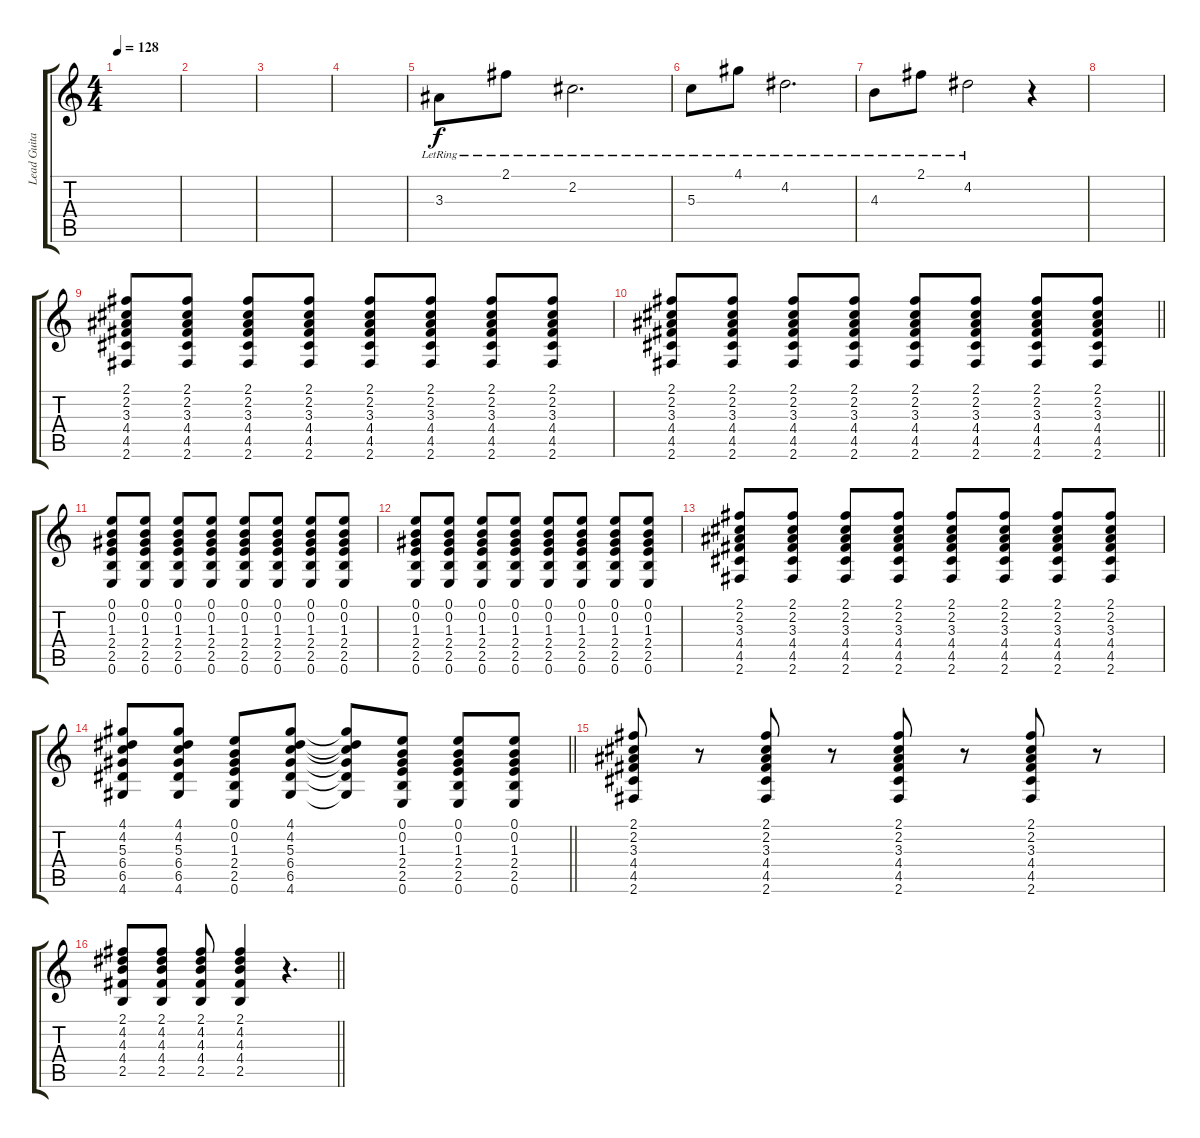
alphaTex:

\track ("Lead Guitar" "Lead Guita") {instrument overdrivenguitar}
\staff {score tabs}
\tuning (E4 B3 G3 D3 A2 E2) {hide}
\ts (4 4)
\tempo 128
\clef g2
\ks c
|
|
|
|
3.3{lr}.8 2.1{lr}.8 2.2{lr}.2{d} |
5.3{lr}.8 4.1{lr}.8 4.2{lr}.2{d} |
4.3{lr}.8 2.1{lr}.8 4.2{lr}.2 r.4 |
|
(2.1 2.2 3.3 4.4 4.5 2.6).8 (2.1 2.2 3.3 4.4 4.5 2.6).8 (2.1 2.2 3.3 4.4 4.5 2.6).8 (2.1 2.2 3.3 4.4 4.5 2.6).8 (2.1 2.2 3.3 4.4 4.5 2.6).8 (2.1 2.2 3.3 4.4 4.5 2.6).8 (2.1 2.2 3.3 4.4 4.5 2.6).8 (2.1 2.2 3.3 4.4 4.5 2.6).8 |
\barLineRight lightlight
(2.1 2.2 3.3 4.4 4.5 2.6).8 (2.1 2.2 3.3 4.4 4.5 2.6).8 (2.1 2.2 3.3 4.4 4.5 2.6).8 (2.1 2.2 3.3 4.4 4.5 2.6).8 (2.1 2.2 3.3 4.4 4.5 2.6).8 (2.1 2.2 3.3 4.4 4.5 2.6).8 (2.1 2.2 3.3 4.4 4.5 2.6).8 (2.1 2.2 3.3 4.4 4.5 2.6).8 |
(0.1 0.2 1.3 2.4 2.5 0.6).8 (0.1 0.2 1.3 2.4 2.5 0.6).8 (0.1 0.2 1.3 2.4 2.5 0.6).8 (0.1 0.2 1.3 2.4 2.5 0.6).8 (0.1 0.2 1.3 2.4 2.5 0.6).8 (0.1 0.2 1.3 2.4 2.5 0.6).8 (0.1 0.2 1.3 2.4 2.5 0.6).8 (0.1 0.2 1.3 2.4 2.5 0.6).8 |
(0.1 0.2 1.3 2.4 2.5 0.6).8 (0.1 0.2 1.3 2.4 2.5 0.6).8 (0.1 0.2 1.3 2.4 2.5 0.6).8 (0.1 0.2 1.3 2.4 2.5 0.6).8 (0.1 0.2 1.3 2.4 2.5 0.6).8 (0.1 0.2 1.3 2.4 2.5 0.6).8 (0.1 0.2 1.3 2.4 2.5 0.6).8 (0.1 0.2 1.3 2.4 2.5 0.6).8 |
(2.1 2.2 3.3 4.4 4.5 2.6).8 (2.1 2.2 3.3 4.4 4.5 2.6).8 (2.1 2.2 3.3 4.4 4.5 2.6).8 (2.1 2.2 3.3 4.4 4.5 2.6).8 (2.1 2.2 3.3 4.4 4.5 2.6).8 (2.1 2.2 3.3 4.4 4.5 2.6).8 (2.1 2.2 3.3 4.4 4.5 2.6).8 (2.1 2.2 3.3 4.4 4.5 2.6).8 |
\barLineRight lightlight
(4.1 4.2 5.3 6.4 6.5 4.6).8 (4.1 4.2 5.3 6.4 6.5 4.6).8 (0.1 0.2 1.3 2.4 2.5 0.6).8 (4.1 4.2 5.3 6.4 6.5 4.6).8 (4.1{t} 4.2{t} 5.3{t} 6.4{t} 6.5{t} 4.6{t}).8 (0.1 0.2 1.3 2.4 2.5 0.6).8 (0.1 0.2 1.3 2.4 2.5 0.6).8 (0.1 0.2 1.3 2.4 2.5 0.6).8 |
(2.1 2.2 3.3 4.4 4.5 2.6).8 r.8 (2.1 2.2 3.3 4.4 4.5 2.6).8 r.8 (2.1 2.2 3.3 4.4 4.5 2.6).8 r.8 (2.1 2.2 3.3 4.4 4.5 2.6).8 r.8 |
\barLineRight lightlight
(2.1 4.2 4.3 4.4 2.5).8 (2.1 4.2 4.3 4.4 2.5).8 (2.1 4.2 4.3 4.4 2.5).8 (2.1 4.2 4.3 4.4 2.5).4 r.4{d}
